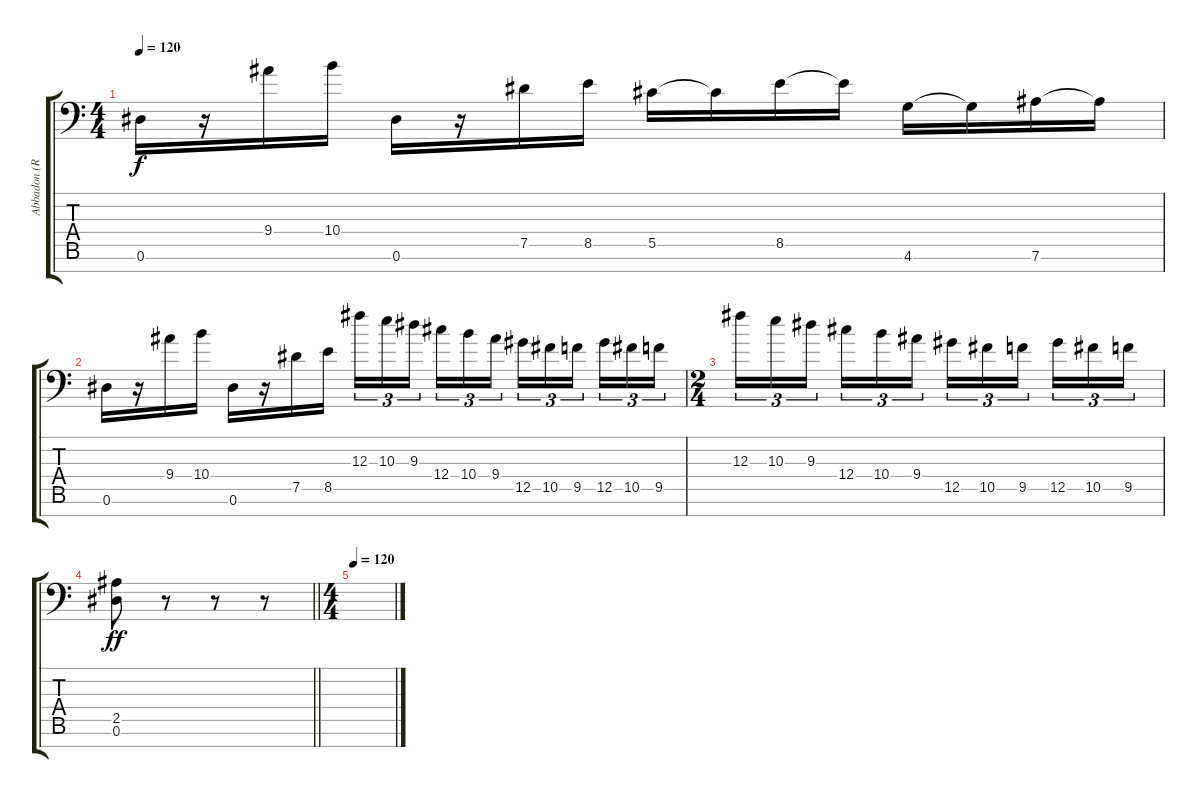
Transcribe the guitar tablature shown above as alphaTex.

\track ("Abbadon (Rythm Guitar 1)" "Abbadon (R") {instrument distortionguitar}
\staff {score tabs}
\tuning (Eb4 Bb3 Gb3 Db3 Ab2 Eb2 Bb1) {hide}
\ts (4 4)
\tempo 120
\clef f4
\ks c
0.6.16{dy f} r.16 9.4.16 10.4.16 0.6.16 r.16 7.5.16 8.5.16 5.5.16 5.5{t}.16 8.5.16 8.5{t}.16 4.6.16 4.6{t}.16 7.6.16 7.6{t}.16 |
0.6.16 r.16 9.4.16 10.4.16 0.6.16 r.16 7.5.16 8.5.16 12.3.16{tu (3 2)} 10.3.16{tu (3 2)} 9.3.16{tu (3 2) beam splitsecondary} 12.4.16{tu (3 2)} 10.4.16{tu (3 2)} 9.4.16{tu (3 2)} 12.5.16{tu (3 2)} 10.5.16{tu (3 2)} 9.5.16{tu (3 2) beam splitsecondary} 12.5.16{tu (3 2)} 10.5.16{tu (3 2)} 9.5.16{tu (3 2)} |
\ts (2 4)
12.3.16{tu (3 2)} 10.3.16{tu (3 2)} 9.3.16{tu (3 2) beam splitsecondary} 12.4.16{tu (3 2)} 10.4.16{tu (3 2)} 9.4.16{tu (3 2)} 12.5.16{tu (3 2)} 10.5.16{tu (3 2)} 9.5.16{tu (3 2) beam splitsecondary} 12.5.16{tu (3 2)} 10.5.16{tu (3 2)} 9.5.16{tu (3 2)} |
\barLineRight lightlight
(2.5 0.6).8{dy ff} r.8 r.8 r.8 |
\ts (4 4)
\tempo 120
